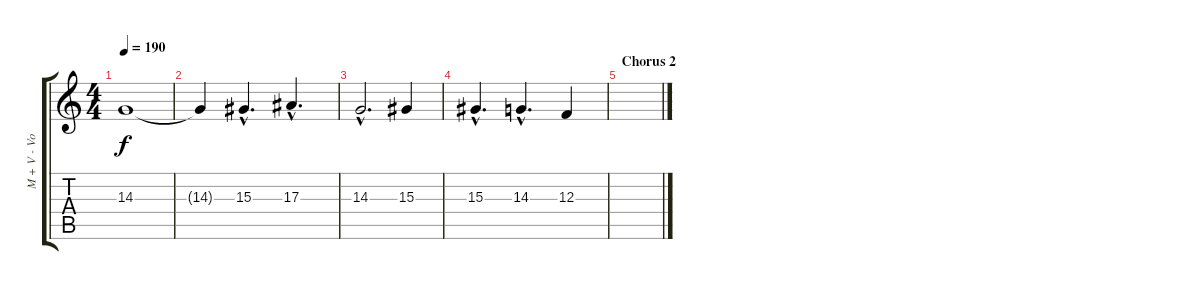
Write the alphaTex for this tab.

\track ("M + V - Vocals" "M + V - Vo") {instrument lead2sawtooth}
\staff {score tabs}
\tuning (D4 A3 F3 C3 G2 C2) {hide}
\ts (4 4)
\tempo 190
\clef g2
\ks c
14.3.1{dy f} |
14.3{t}.4 15.3{hac}.4{d} 17.3{hac}.4{d} |
14.3{hac}.2{d} 15.3.4 |
15.3{hac}.4{d} 14.3{hac}.4{d} 12.3.4 |
\section ("" "Chorus 2")
